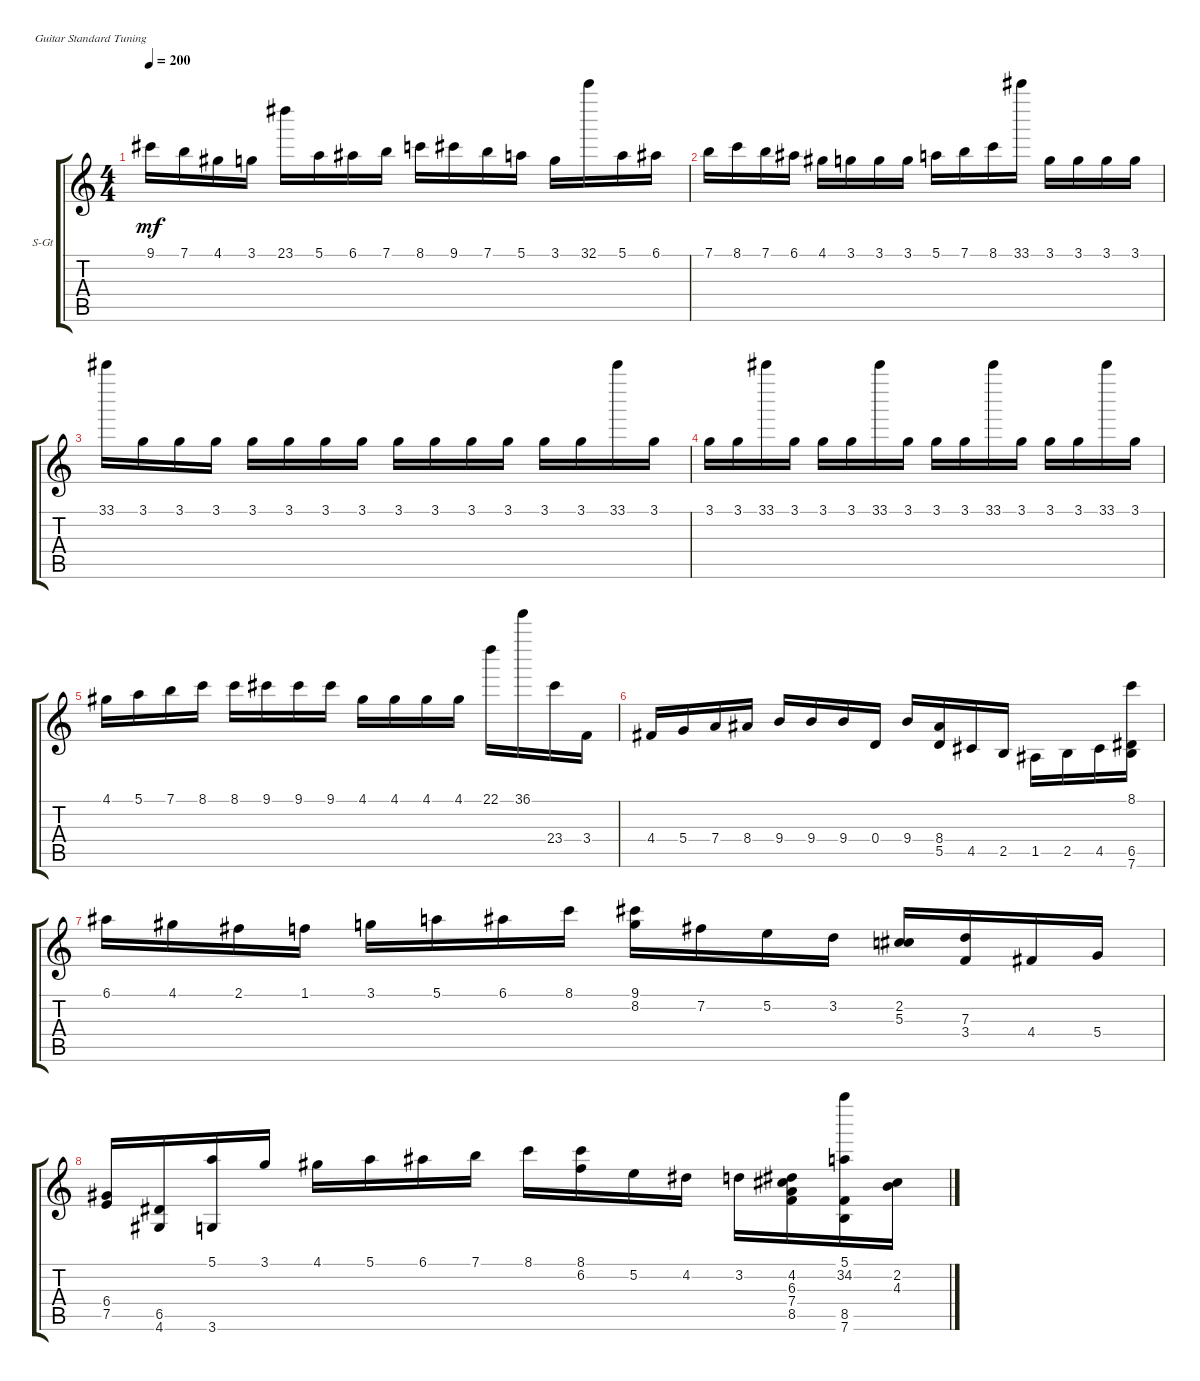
\defaultSystemsLayout 4
\bracketExtendMode groupsimilarinstruments
\firstSystemTrackNameOrientation horizontal
\otherSystemsTrackNameOrientation horizontal
\track ("Steel Guitar" "S-Gt") {instrument acousticguitarsteel}
\staff {score tabs}
\tuning (E4 B3 G3 D3 A2 E2)
\ts (4 4)
\tempo 200
\clef g2
\ks c
9.1.16{dy mf} 7.1.16 4.1.16 3.1.16 23.1.16 5.1.16 6.1.16 7.1.16 8.1.16 9.1.16 7.1.16 5.1.16 3.1.16 32.1.16 5.1.16 6.1.16 |
7.1.16 8.1.16 7.1.16 6.1.16 4.1.16 3.1.16 3.1.16 3.1.16 5.1.16 7.1.16 8.1.16 33.1.16 3.1.16 3.1.16 3.1.16 3.1.16 |
33.1.16 3.1.16 3.1.16 3.1.16 3.1.16 3.1.16 3.1.16 3.1.16 3.1.16 3.1.16 3.1.16 3.1.16 3.1.16 3.1.16 33.1.16 3.1.16 |
3.1.16 3.1.16 33.1.16 3.1.16 3.1.16 3.1.16 33.1.16 3.1.16 3.1.16 3.1.16 33.1.16 3.1.16 3.1.16 3.1.16 33.1.16 3.1.16 |
4.1.16 5.1.16 7.1.16 8.1.16 8.1.16 9.1.16 9.1.16 9.1.16 4.1.16 4.1.16 4.1.16 4.1.16 22.1.16 36.1.16 23.4.16 3.4.16 |
4.4.16 5.4.16 7.4.16 8.4.16 9.4.16 9.4.16 9.4.16 0.4.16 9.4.16 (8.4 5.5).16 4.5.16 2.5.16 1.5.16 2.5.16 4.5.16 (6.5 7.6 8.1).16 |
6.1.16 4.1.16 2.1.16 1.1.16 3.1.16 5.1.16 6.1.16 8.1.16 (9.1 8.2).16 7.2.16 5.2.16 3.2.16 (2.2 5.3).16 (7.3 3.4).16 4.4.16 5.4.16 |
(6.4 7.5).16 (6.5 4.6).16 (3.6 5.1).16 3.1.16 4.1.16 5.1.16 6.1.16 7.1.16 8.1.16 (8.1 6.2).16 5.2.16 4.2.16 3.2.16 (4.2 6.3 7.4 8.5).16 (8.5 7.6 5.1 34.2).16 (2.2 4.3).16
